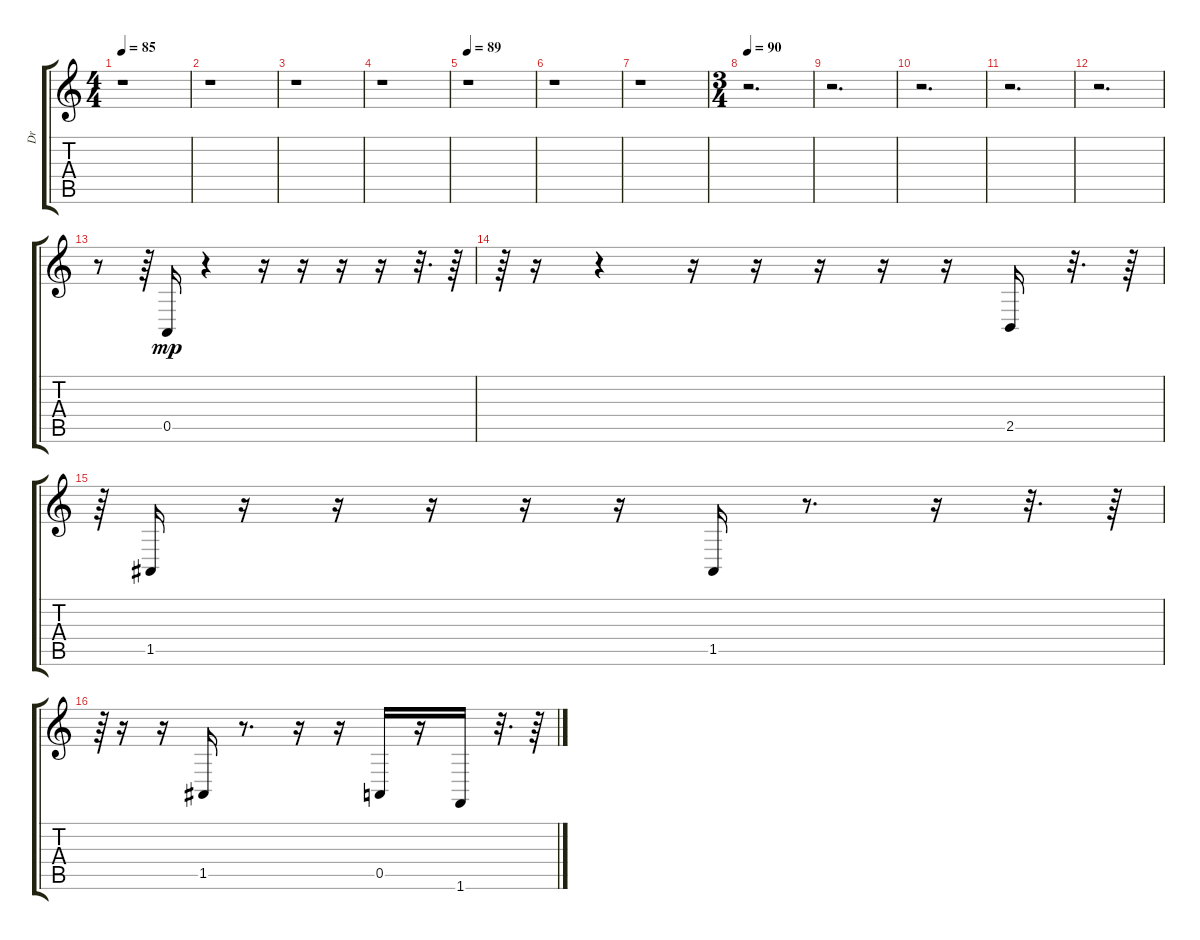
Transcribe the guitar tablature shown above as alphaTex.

\track ("Dr" "Dr") {instrument synthdrum}
\staff {score tabs}
\tuning (E4 B3 G3 D3 A2 E2) {hide}
\ts (4 4)
\tempo 85
\clef g2
\ks c
r.1{dy f} |
r.1 |
r.1 |
r.1 |
\tempo 89
r.1 |
r.1 |
r.1 |
\ts (3 4)
\tempo 90
r.2{d} |
r.2{d} |
r.2{d} |
r.2{d} |
r.2{d} |
r.8 r.64 0.5.16{dy mp volume 6} r.4 r.16{volume 6} r.16 r.16{volume 7} r.16 r.32{d volume 8} r.64 |
r.64 r.16 r.4 r.16 r.16{volume 12} r.16{volume 13} r.16 r.16{volume 15} 2.5.16 r.32{d} r.64 |
r.64 1.5.16 r.16 r.16 r.16 r.16 r.16 1.5.16 r.8{d} r.16 r.32{d} r.64 |
r.64 r.16 r.16 1.5.16 r.8{d} r.16 r.16 0.5.16 r.16 1.6.16 r.32{d} r.64
